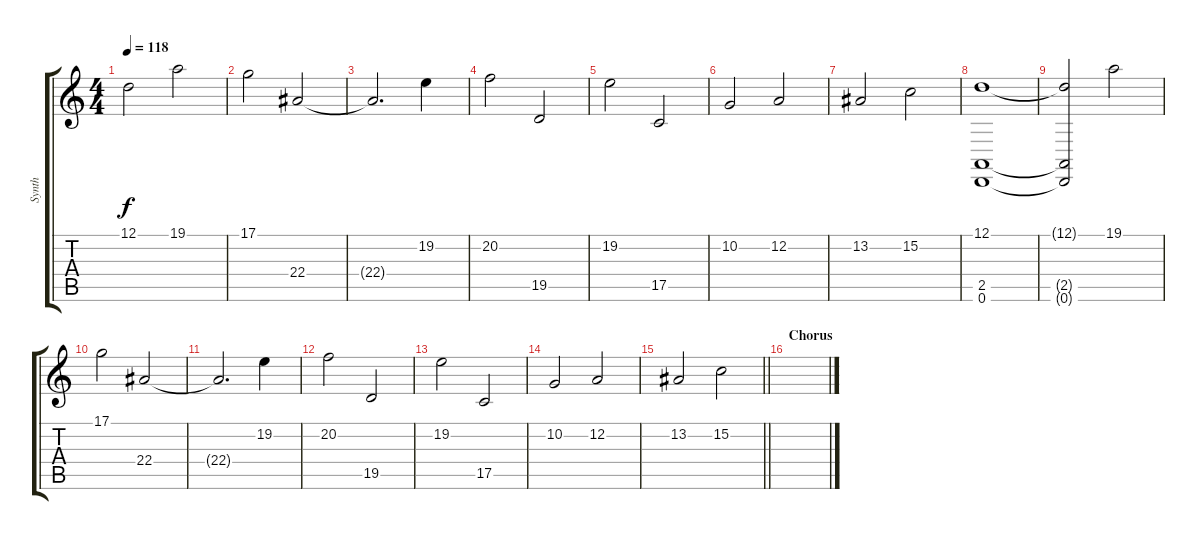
\track ("Synth" "Synth") {instrument acousticgrandpiano}
\staff {score tabs}
\tuning (D4 A3 F3 C3 G2 D2) {hide}
\ts (4 4)
\tempo 118
\clef g2
\ks c
12.1{t}.2{dy f} 19.1.2 |
17.1.2 22.4.2 |
22.4{t}.2{d} 19.2.4 |
20.2.2 19.5.2 |
19.2.2 17.5.2 |
10.2.2 12.2.2 |
13.2.2 15.2.2 |
(12.1 2.5 0.6).1 |
(12.1{t} 2.5{t} 0.6{t}).2 19.1.2 |
17.1.2 22.4.2 |
22.4{t}.2{d} 19.2.4 |
20.2.2 19.5.2 |
19.2.2 17.5.2 |
10.2.2 12.2.2 |
\barLineRight lightlight
13.2.2 15.2.2 |
\section ("" "Chorus")
